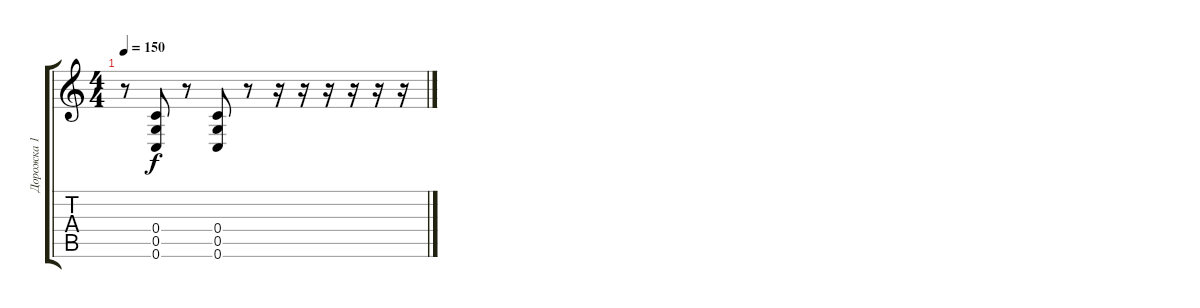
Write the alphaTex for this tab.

\track ("Дорожка 1" "Дорожка 1") {instrument distortionguitar}
\staff {score tabs}
\tuning (D4 A3 F3 C3 G2 C2) {hide}
\ts (4 4)
\tempo 150
\clef g2
\ks c
r.8{dy f} (0.4 0.5 0.6).8 r.8 (0.4 0.5 0.6).8 r.8 r.16 r.16 r.16 r.16 r.16 r.16
